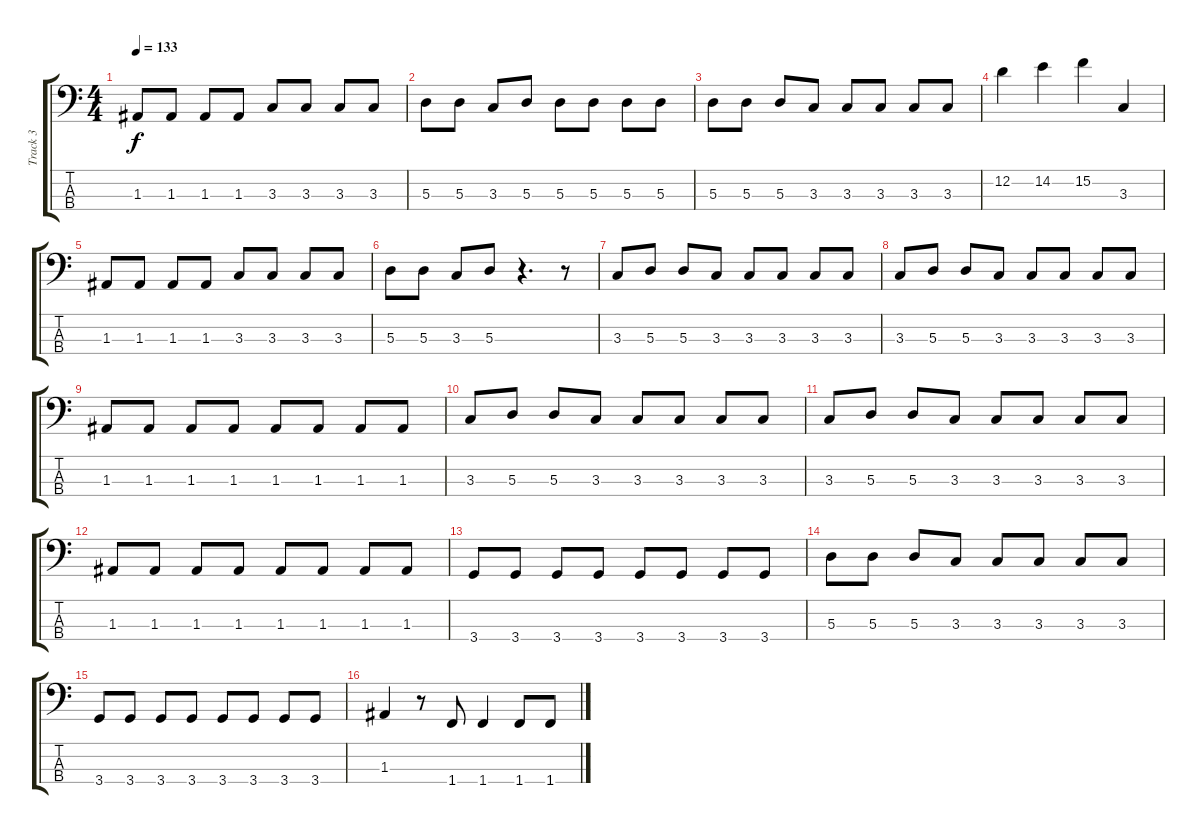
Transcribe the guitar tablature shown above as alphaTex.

\track ("Track 3" "Track 3") {instrument electricbassfinger}
\staff {score tabs}
\tuning (G2 D2 A1 E1) {hide}
\ts (4 4)
\tempo 133
\clef f4
\ks c
1.3.8{dy f} 1.3.8 1.3.8 1.3.8 3.3.8 3.3.8 3.3.8 3.3.8 |
5.3.8 5.3.8 3.3.8 5.3.8 5.3.8 5.3.8 5.3.8 5.3.8 |
5.3.8 5.3.8 5.3.8 3.3.8 3.3.8 3.3.8 3.3.8 3.3.8 |
12.2.4 14.2.4 15.2.4 3.3.4 |
1.3.8 1.3.8 1.3.8 1.3.8 3.3.8 3.3.8 3.3.8 3.3.8 |
5.3.8 5.3.8 3.3.8 5.3.8 r.4{d} r.8 |
3.3.8 5.3.8 5.3.8 3.3.8 3.3.8 3.3.8 3.3.8 3.3.8 |
3.3.8 5.3.8 5.3.8 3.3.8 3.3.8 3.3.8 3.3.8 3.3.8 |
1.3.8 1.3.8 1.3.8 1.3.8 1.3.8 1.3.8 1.3.8 1.3.8 |
3.3.8 5.3.8 5.3.8 3.3.8 3.3.8 3.3.8 3.3.8 3.3.8 |
3.3.8 5.3.8 5.3.8 3.3.8 3.3.8 3.3.8 3.3.8 3.3.8 |
1.3.8 1.3.8 1.3.8 1.3.8 1.3.8 1.3.8 1.3.8 1.3.8 |
3.4.8 3.4.8 3.4.8 3.4.8 3.4.8 3.4.8 3.4.8 3.4.8 |
5.3.8 5.3.8 5.3.8 3.3.8 3.3.8 3.3.8 3.3.8 3.3.8 |
3.4.8 3.4.8 3.4.8 3.4.8 3.4.8 3.4.8 3.4.8 3.4.8 |
1.3.4 r.8 1.4.8 1.4.4 1.4.8 1.4.8
